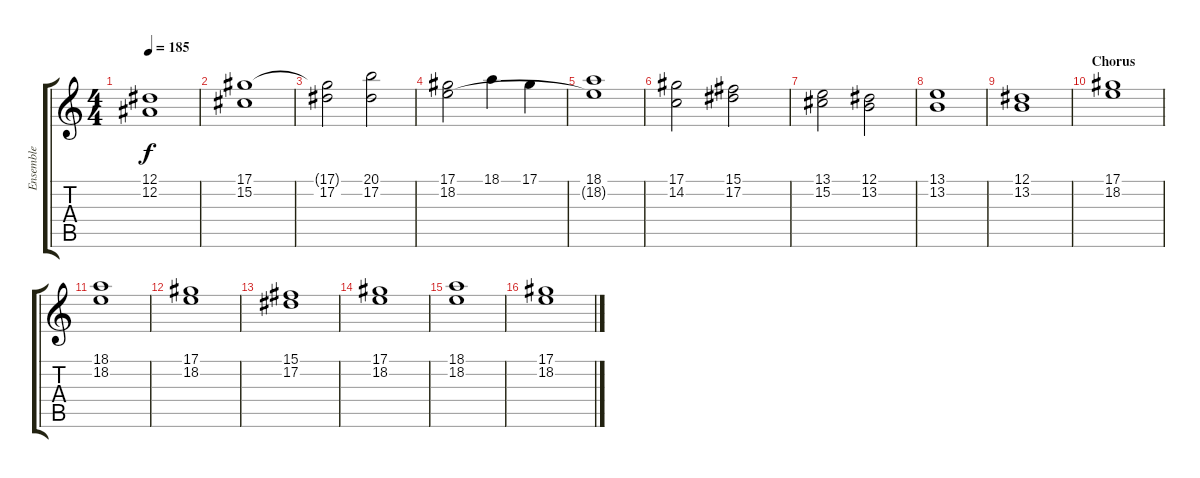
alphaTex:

\track ("Ensemble" "Ensemble") {instrument stringensemble1}
\staff {score tabs}
\tuning (Eb4 Bb3 Gb3 Db3 Ab2 Eb2) {hide}
\ts (4 4)
\tempo 185
\clef g2
\ks c
(12.1{t} 12.2{t}).1{dy f} |
(17.1 15.2).1{volume 10} |
(17.1{t} 17.2).2 (20.1 17.2).2 |
(17.1 18.2).2 18.1.4 17.1.4 |
(18.1 18.2{t}).1 |
(17.1 14.2).2 (15.1 17.2).2 |
(13.1 15.2).2 (12.1 13.2).2 |
(13.1 13.2).1 |
(12.1 13.2).1 |
\section ("" "Chorus")
(17.1 18.2).1 |
(18.1 18.2).1 |
(17.1 18.2).1 |
(15.1 17.2).1 |
(17.1 18.2).1 |
(18.1 18.2).1 |
(17.1 18.2).1
